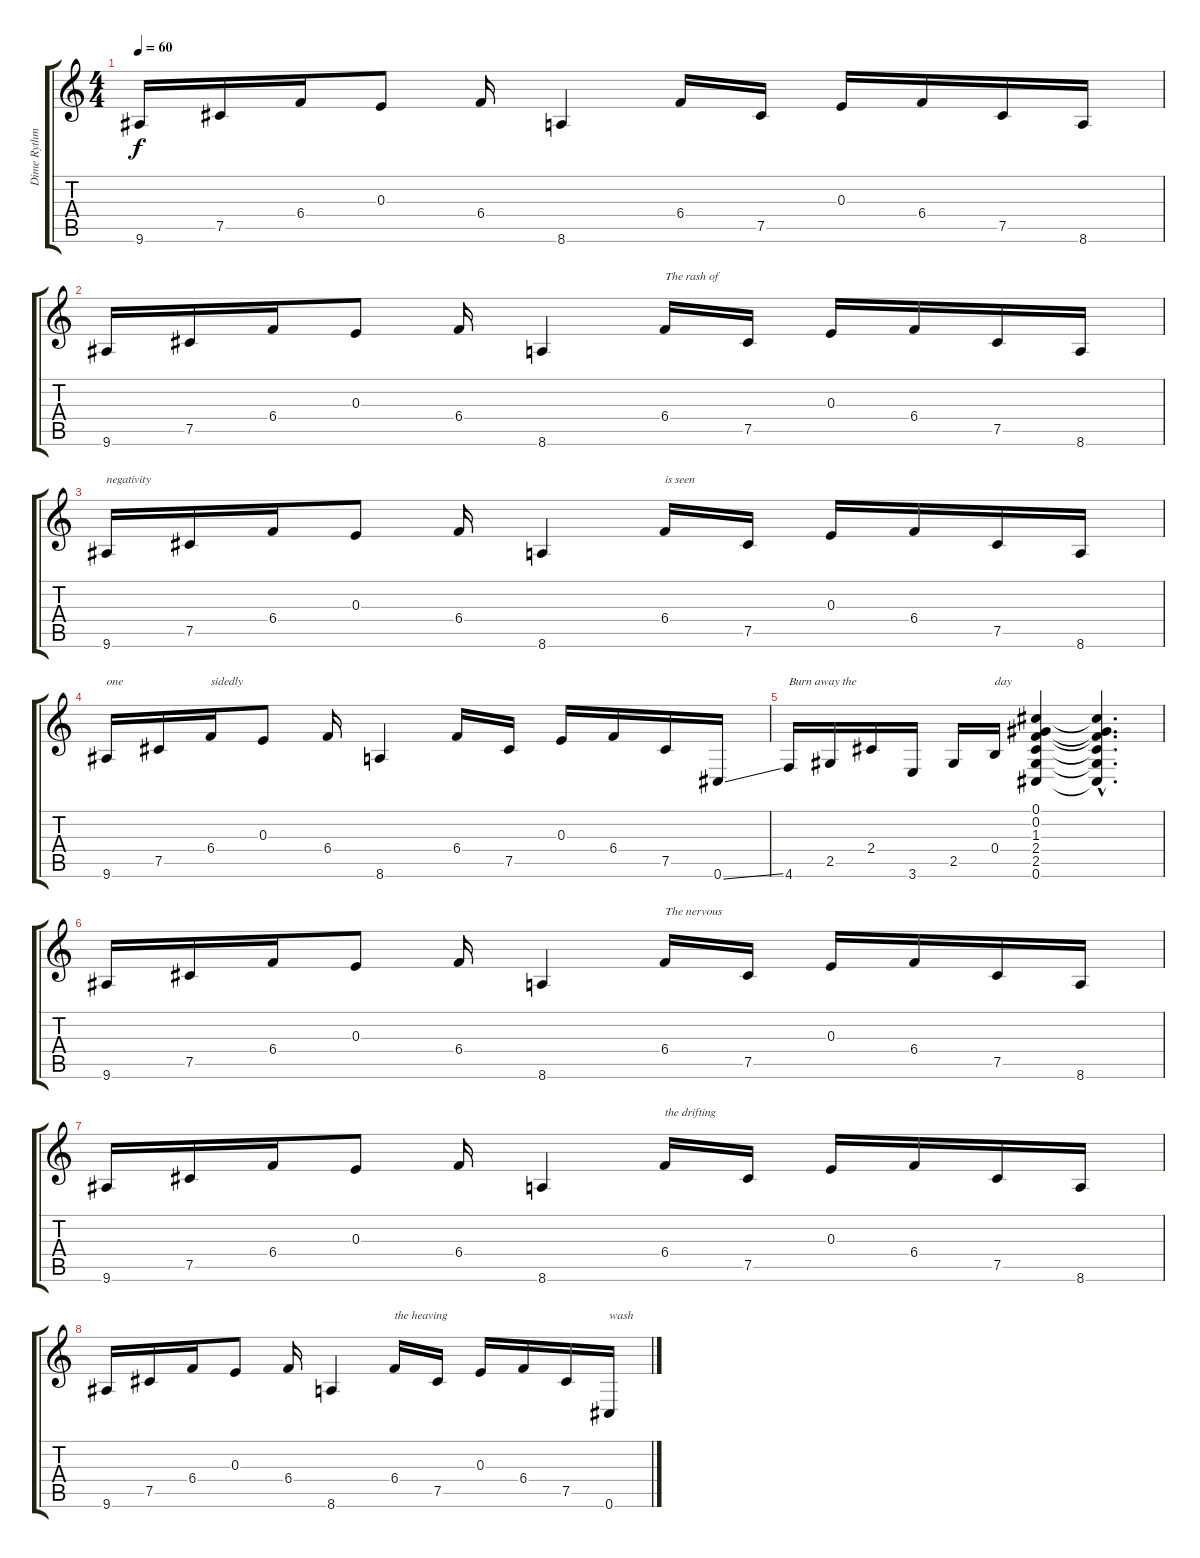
\track ("Dime Rythm Guitar" "Dime Rythm") {instrument electricguitarclean}
\staff {score tabs}
\tuning (Db4 Ab3 E3 B2 Gb2 Db2) {hide}
\ts (4 4)
\tempo 60
\clef g2
\ks c
9.6.16{dy f} 7.5.16 6.4.16 0.3.8 6.4.16 8.6.4 6.4.16 7.5.16 0.3.16 6.4.16 7.5.16 8.6.16 |
9.6.16 7.5.16 6.4.16 0.3.8 6.4.16 8.6.4 6.4.16{txt "The rash of "} 7.5.16 0.3.16 6.4.16 7.5.16 8.6.16 |
9.6.16{txt "negativity"} 7.5.16 6.4.16 0.3.8 6.4.16 8.6.4 6.4.16{txt "is seen"} 7.5.16 0.3.16 6.4.16 7.5.16 8.6.16 |
9.6.16{txt "one"} 7.5.16 6.4.16{txt "sidedly"} 0.3.8 6.4.16 8.6.4 6.4.16 7.5.16 0.3.16 6.4.16 7.5.16 0.6{ss}.16 |
4.6.16{txt "Burn away the"} 2.5.16 2.4.16 3.6.16 2.5.16 0.4.16{txt "day"} (0.1 0.2 1.3 2.4 2.5 0.6).4 (0.1{hac t} 0.2{hac t} 1.3{hac t} 2.4{hac t} 2.5{hac t} 0.6{hac t}).4{d} |
9.6.16 7.5.16 6.4.16 0.3.8 6.4.16 8.6.4 6.4.16{txt "The nervous"} 7.5.16 0.3.16 6.4.16 7.5.16 8.6.16 |
9.6.16 7.5.16 6.4.16 0.3.8 6.4.16 8.6.4 6.4.16{txt "the drifting"} 7.5.16 0.3.16 6.4.16 7.5.16 8.6.16 |
9.6.16 7.5.16 6.4.16 0.3.8 6.4.16 8.6.4 6.4.16{txt "the heaving"} 7.5.16 0.3.16 6.4.16 7.5.16 0.6{ss}.16{txt "wash"}
